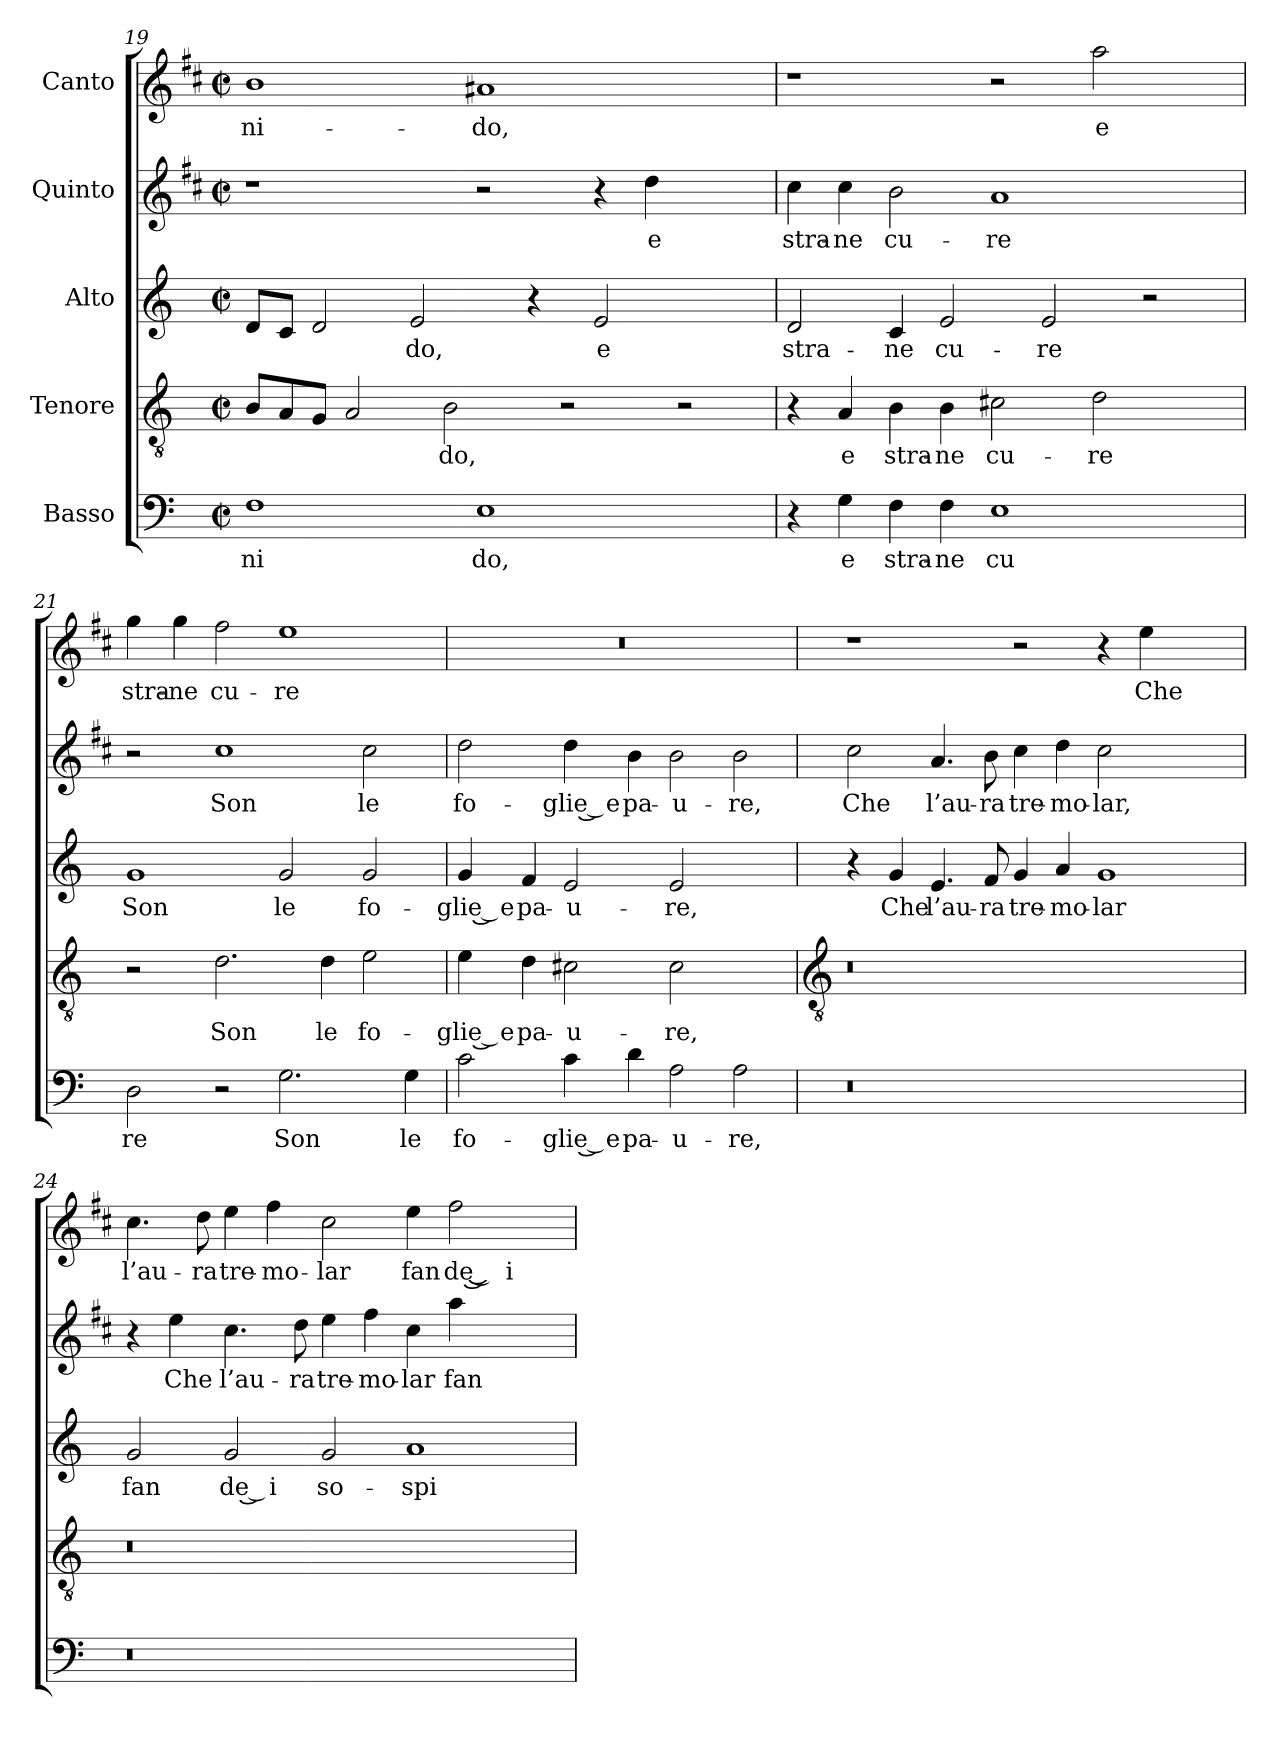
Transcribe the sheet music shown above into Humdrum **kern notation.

**kern	**text	**kern	**text	**kern	**text	**kern	**text	**kern	**text
*part5	*part5	*part4	*part4	*part3	*part3	*part2	*part2	*part1	*part1
*staff5	*staff5	*staff4	*staff4	*staff3	*staff3	*staff2	*staff2	*staff1	*staff1
*I"Basso	*	*I"Tenore	*	*I"Alto	*	*I"Quinto	*	*I"Canto	*
*clefF4	*	*clefGv2	*	*clefG2	*	*clefG2	*	*clefG2	*
*	*	*	*	*	*	*ITrd1c2	*	*ITrd1c2	*
*k[]	*	*k[]	*	*k[]	*	*k[]	*	*k[]	*
*C:	*	*C:	*	*C:	*	*C:	*	*C:	*
*M4/2	*	*M4/2	*	*M4/2	*	*M4/2	*	*M4/2	*
*met(c|)	*	*met(c|)	*	*met(c|)	*	*met(c|)	*	*met(c|)	*
=19	=19	=19	=19	=19	=19	=19	=19	=19	=19
!	!LO:LY:b	!	!	!	!	!	!	!	!LO:LY:b
1F	ni	8BL	.	8dL	.	1r	.	1a	ni-
.	.	8A	.	8cJ	.	.	.	.	.
.	.	8GJ	.	2d	.	.	.	.	.
.	.	2A	.	.	.	.	.	.	.
!	!	!	!	!	!LO:LY:b	!	!	!	!
.	.	.	.	2e	do,	.	.	.	.
!	!	!	!LO:LY:b	!	!	!	!	!	!
.	.	2B	do,	.	.	.	.	.	.
!	!LO:LY:b	!	!	!	!	!	!	!	!LO:LY:b
1E	do,	.	.	.	.	2r	.	1g#X	-do,
.	.	.	.	4r	.	.	.	.	.
.	.	2r	.	.	.	.	.	.	.
!	!	!	!	!	!LO:LY:b	!	!	!	!
.	.	.	.	2e	e	4r	.	.	.
!	!	!	!	!	!	!	!LO:LY:b	!	!
.	.	.	.	.	.	4cc	e	.	.
.	.	2r	.	.	.	.	.	.	.
4.ryy	.	.	.	4.ryy	.	4.ryy	.	4.ryy	.
=20	=20	=20	=20	=20	=20	=20	=20	=20	=20
!	!	!	!	!	!LO:LY:b	!	!LO:LY:b	!	!
4r	.	4r	.	2d	stra-	4b	stra-	1r	.
!	!LO:LY:b	!	!LO:LY:b	!	!	!	!LO:LY:b	!	!
4G	e	4A	e	.	.	4b	-ne	.	.
!	!LO:LY:b	!	!LO:LY:b	!	!LO:LY:b	!	!LO:LY:b	!	!
4F	stra-	4B	stra-	4c	-ne	2a	cu-	.	.
!	!LO:LY:b	!	!LO:LY:b	!	!LO:LY:b	!	!	!	!
4F	-ne	4B	-ne	2e	cu-	.	.	.	.
!	!LO:LY:b	!	!LO:LY:b	!	!	!	!LO:LY:b	!	!
1E	cu	2c#X	cu-	.	.	1g	-re	2r	.
!	!	!	!	!	!LO:LY:b	!	!	!	!
.	.	.	.	2e	-re	.	.	.	.
!	!	!	!LO:LY:b	!	!	!	!	!	!LO:LY:b
.	.	2d	-re	.	.	.	.	2gg	e
.	.	.	.	2r	.	.	.	.	.
4ryy	.	4ryy	.	.	.	4ryy	.	4ryy	.
=21	=21	=21	=21	=21	=21	=21	=21	=21	=21
!	!LO:LY:b	!	!	!	!LO:LY:b	!	!	!	!LO:LY:b
2D	re	2r	.	1g	Son	2r	.	4ff	stra-
!	!	!	!	!	!	!	!	!	!LO:LY:b
.	.	.	.	.	.	.	.	4ff	-ne
!	!	!	!LO:LY:b	!	!	!	!LO:LY:b	!	!LO:LY:b
2r	.	2.d	Son	.	.	1b	Son	2ee	cu-
!	!LO:LY:b	!	!	!	!LO:LY:b	!	!	!	!LO:LY:b
2.G	Son	.	.	2g	le	.	.	1dd	-re
!	!	!	!LO:LY:b	!	!	!	!	!	!
.	.	4d	le	.	.	.	.	.	.
!	!	!	!LO:LY:b	!	!LO:LY:b	!	!LO:LY:b	!	!
.	.	2e	fo-	2g	fo-	2b	le	.	.
!	!LO:LY:b	!	!	!	!	!	!	!	!
4G	le	.	.	.	.	.	.	.	.
=22	=22	=22	=22	=22	=22	=22	=22	=22	=22
!	!LO:LY:b	!	!LO:LY:b	!	!LO:LY:b	!	!LO:LY:b	!	!
2c	fo-	4e	-glie͜ e	4g	-glie͜ e	2cc	fo-	0r	.
!	!	!	!LO:LY:b	!	!LO:LY:b	!	!	!	!
.	.	4d	pa-	4f	pa-	.	.	.	.
!	!LO:LY:b	!	!LO:LY:b	!	!LO:LY:b	!	!LO:LY:b	!	!
4c	-glie͜ e	2c#X	-u-	2e	-u-	4cc	-glie͜ e	.	.
!	!LO:LY:b	!	!	!	!	!	!LO:LY:b	!	!
4d	pa-	.	.	.	.	4a	pa-	.	.
!	!LO:LY:b	!	!LO:LY:b	!	!LO:LY:b	!	!LO:LY:b	!	!
2A	-u-	2c#	-re,	2e	-re,	2a	-u-	.	.
!	!LO:LY:b	!	!	!	!	!	!LO:LY:b	!	!
2A	-re,	2ryy	.	2ryy	.	2a	-re,	.	.
!!LO:LB:g=z
=23	=23	=23	=23	=23	=23	=23	=23	=23	=23
*	*	*clefGv2	*	*	*	*	*	*	*
!	!	!	!	!	!	!	!LO:LY:b	!	!
0r	.	0r	.	4r	.	2b	Che	1r	.
!	!	!	!	!	!LO:LY:b	!	!	!	!
.	.	.	.	4g	Che	.	.	.	.
!	!	!	!	!	!LO:LY:b	!	!LO:LY:b	!	!
.	.	.	.	4.e	l’au-	4.g	l’au-	.	.
!	!	!	!	!	!LO:LY:b	!	!LO:LY:b	!	!
.	.	.	.	8f	-ra	8a	-ra	.	.
!	!	!	!	!	!LO:LY:b	!	!LO:LY:b	!	!
.	.	.	.	4g	tre-	4b	tre-	2r	.
!	!	!	!	!	!LO:LY:b	!	!LO:LY:b	!	!
.	.	.	.	4a	-mo-	4cc	-mo-	.	.
!	!	!	!	!	!LO:LY:b	!	!LO:LY:b	!	!
.	.	.	.	1g	-lar	2b	-lar,	4r	.
!	!	!	!	!	!	!	!	!	!LO:LY:b
.	.	.	.	.	.	.	.	4dd	Che
2ryy	.	2ryy	.	.	.	2ryy	.	2ryy	.
=24	=24	=24	=24	=24	=24	=24	=24	=24	=24
!	!	!	!	!	!LO:LY:b	!	!	!	!LO:LY:b
0r	.	0r	.	2g	fan	4r	.	4.b	l’au-
!	!	!	!	!	!	!	!LO:LY:b	!	!
.	.	.	.	.	.	4dd	Che	.	.
!	!	!	!	!	!	!	!	!	!LO:LY:b
.	.	.	.	.	.	.	.	8cc	-ra
!	!	!	!	!	!LO:LY:b	!	!LO:LY:b	!	!LO:LY:b
.	.	.	.	2g	de͜ i	4.b	l’au-	4dd	tre-
!	!	!	!	!	!	!	!	!	!LO:LY:b
.	.	.	.	.	.	.	.	4ee	-mo-
!	!	!	!	!	!	!	!LO:LY:b	!	!
.	.	.	.	.	.	8cc	-ra	.	.
!	!	!	!	!	!LO:LY:b	!	!LO:LY:b	!	!LO:LY:b
.	.	.	.	2g	so-	4dd	tre-	2b	-lar
!	!	!	!	!	!	!	!LO:LY:b	!	!
.	.	.	.	.	.	4ee	-mo-	.	.
!	!	!	!	!	!LO:LY:b	!	!LO:LY:b	!	!LO:LY:b
.	.	.	.	1a	-spi	4b	-lar	4dd	fan
!	!	!	!	!	!	!	!LO:LY:b	!	!LO:LY:b
.	.	.	.	.	.	4gg	fan	2ee	de͜͜ i
2ryy	.	2ryy	.	.	.	2ryy	.	.	.
.	.	.	.	.	.	.	.	4ryy	.
=	=	=	=	=	=	=	=	=	=
*-	*-	*-	*-	*-	*-	*-	*-	*-	*-
